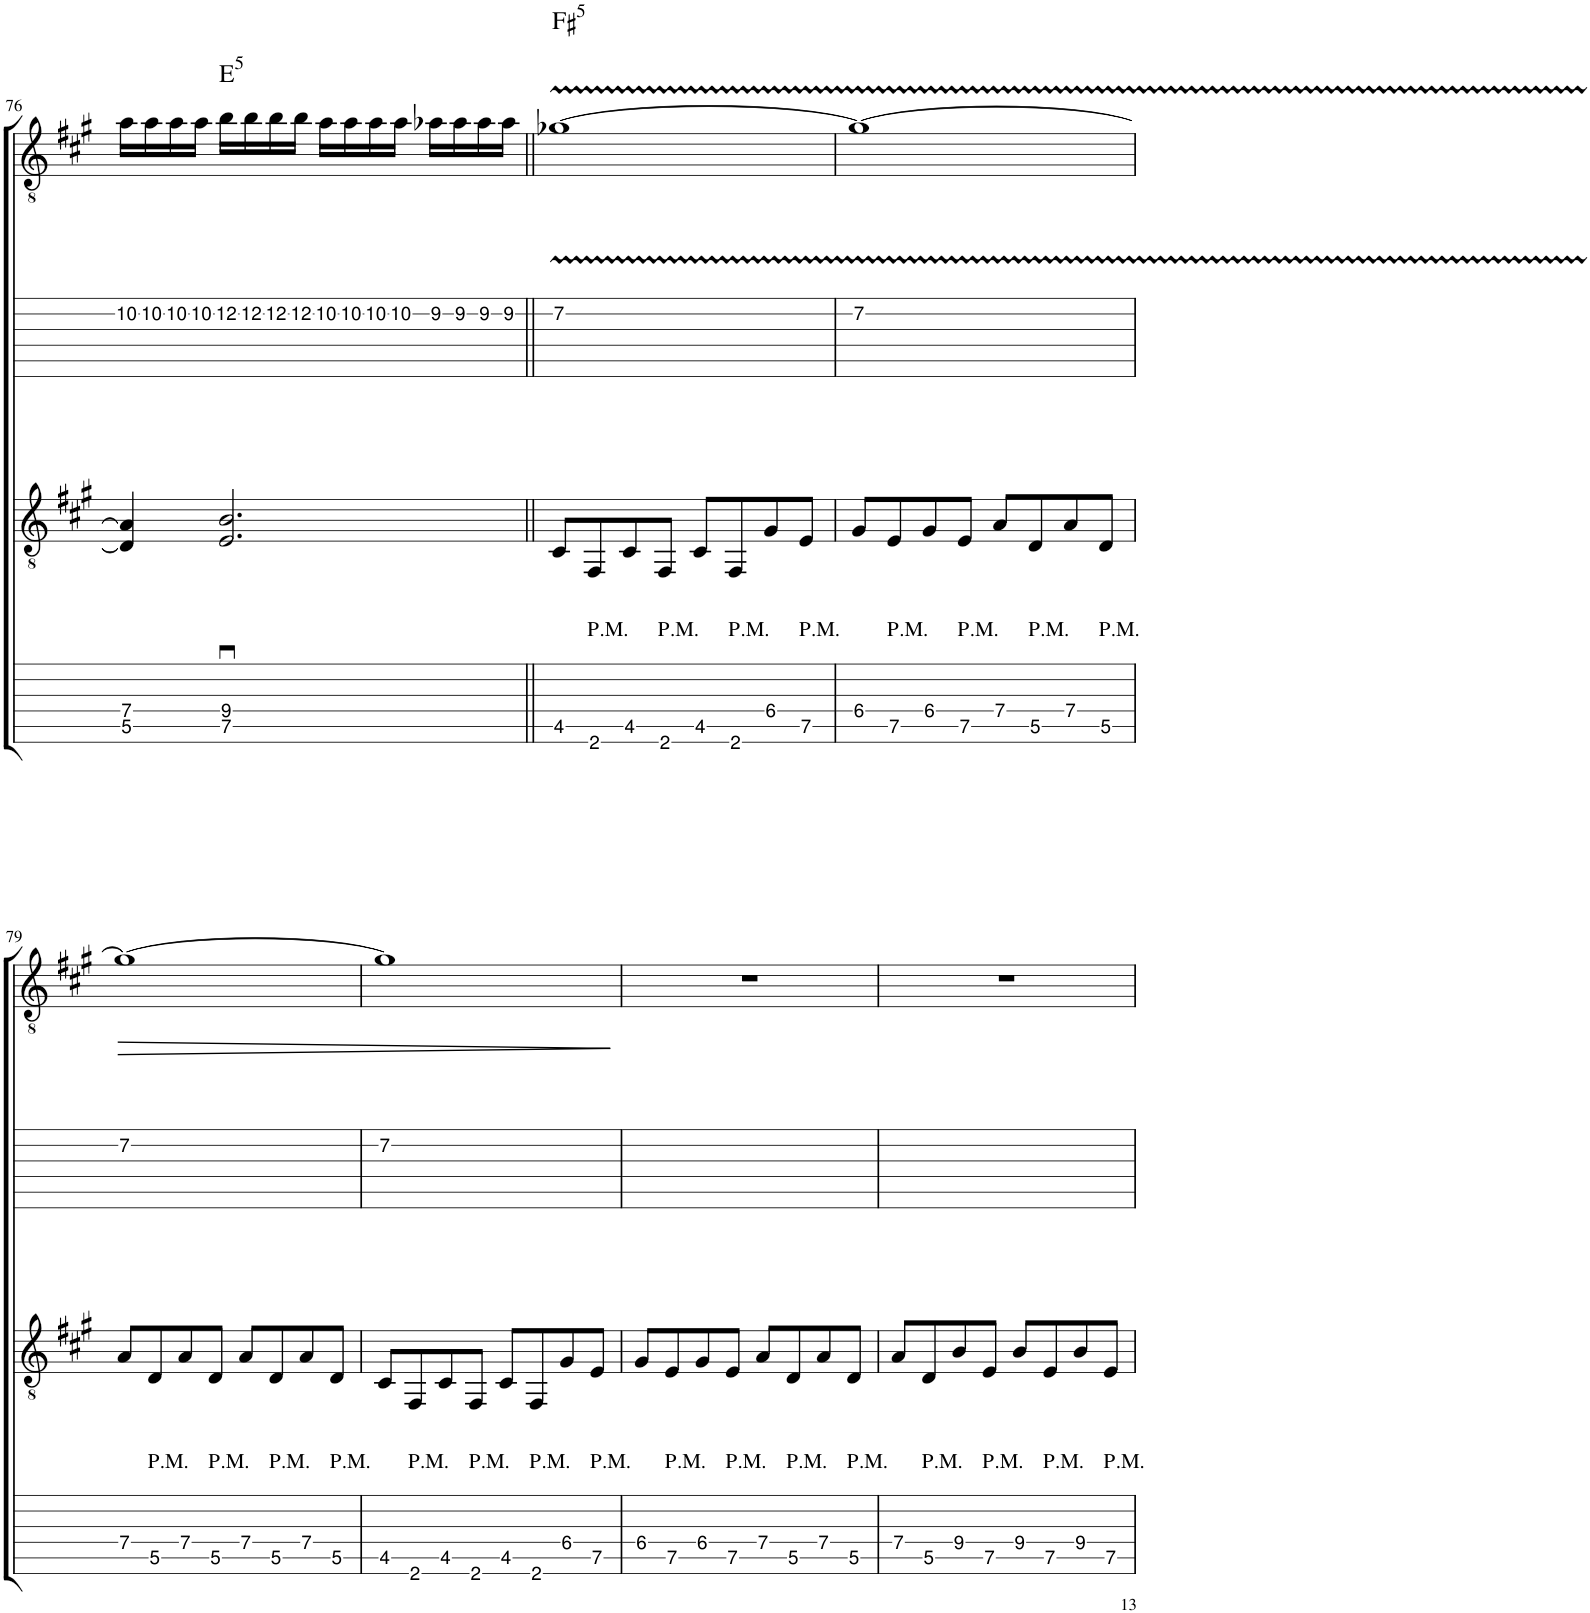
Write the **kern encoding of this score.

**kern	**kern	**kern	**kern	**dynam
*part4	*part3	*part2	*part1	*part1
*staff4	*staff3	*staff2	*staff1	*staff1
*I"Электрогитара	*I"Электрогитара	*I"Электрогитара	*I"Электрогитара	*
!!LO:PB:g=z
*	*clefGv2	*	*clefGv2	*
*k[f#c#g#]	*k[f#c#g#]	*k[f#c#g#]	*k[f#c#g#]	*
*M4/4	*M4/4	*M4/4	*M4/4	*
=76	=76	=76	=76	=76
4D] 4A]	4D/] 4A/]	16aLL	16a\LL	.
.	.	16aJ	16a\	.
.	.	16aL	16a\	.
.	.	16aJJ	16a\JJ	.
!	!	!	!LO:TX:a:t=E	!
!	!	!	!LO:TX:a:t=5	!
2.Eu 2.Bu	2.E/ 2.B/	16bLL	16b\LL	.
.	.	16bJ	16b\	.
.	.	16bL	16b\	.
.	.	16bJJ	16b\JJ	.
.	.	16aLL	16a\LL	.
.	.	16aJ	16a\	.
.	.	16aL	16a\	.
.	.	16aJJ	16a\JJ	.
.	.	16a-XLL	16a-X\LL	.
.	.	16a-J	16a-\	.
.	.	16a-L	16a-\	.
.	.	16a-JJ	16a-\JJ	.
=77||	=77||	=77||	=77||	=77||
!	!	!	!LO:TX:a:t=F♯	!
!	!	!	!LO:TX:a:t=5	!
8C#L	8C#/L	[1g-X	[1g-X	.
!LO:TX:a:t=P.M.	!	!	!	!
8FF#J	8FF#/	.	.	.
8C#L	8C#/	.	.	.
!LO:TX:a:t=P.M.	!	!	!	!
8FF#J	8FF#/J	.	.	.
8C#L	8C#/L	.	.	.
!LO:TX:a:t=P.M.	!	!	!	!
8FF#J	8FF#/	.	.	.
8G#L	8G#/	.	.	.
!LO:TX:a:t=P.M.	!	!	!	!
8EJ	8E/J	.	.	.
=78	=78	=78	=78	=78
8G#L	8G#/L	1g-_	1g-_	.
!LO:TX:a:t=P.M.	!	!	!	!
8EJ	8E/	.	.	.
8G#L	8G#/	.	.	.
!LO:TX:a:t=P.M.	!	!	!	!
8EJ	8E/J	.	.	.
8AL	8A/L	.	.	.
!LO:TX:a:t=P.M.	!	!	!	!
8DJ	8D/	.	.	.
8AL	8A/	.	.	.
!LO:TX:a:t=P.M.	!	!	!	!
8DJ	8D/J	.	.	.
!!LO:LB:g=z
=79	=79	=79	=79	=79
!	!	!	!	!LO:HP:b
8AL	8A/L	1g-_	1g-_	>
!LO:TX:a:t=P.M.	!	!	!	!
8DJ	8D/	.	.	.
8AL	8A/	.	.	.
!LO:TX:a:t=P.M.	!	!	!	!
8DJ	8D/J	.	.	.
8AL	8A/L	.	.	.
!LO:TX:a:t=P.M.	!	!	!	!
8DJ	8D/	.	.	.
8AL	8A/	.	.	.
!LO:TX:a:t=P.M.	!	!	!	!
8DJ	8D/J	.	.	.
=80	=80	=80	=80	=80
8C#L	8C#/L	1g-]	1g-]	.
!LO:TX:a:t=P.M.	!	!	!	!
8FF#J	8FF#/	.	.	.
8C#L	8C#/	.	.	.
!LO:TX:a:t=P.M.	!	!	!	!
8FF#J	8FF#/J	.	.	.
8C#L	8C#/L	.	.	.
!LO:TX:a:t=P.M.	!	!	!	!
8FF#J	8FF#/	.	.	.
8G#L	8G#/	.	.	.
!LO:TX:a:t=P.M.	!	!	!	!
8EJ	8E/J	.	.	.
.	.	.	.	]
=81	=81	=81	=81	=81
8G#L	8G#/L	1r	1r	.
!LO:TX:a:t=P.M.	!	!	!	!
8EJ	8E/	.	.	.
8G#L	8G#/	.	.	.
!LO:TX:a:t=P.M.	!	!	!	!
8EJ	8E/J	.	.	.
8AL	8A/L	.	.	.
!LO:TX:a:t=P.M.	!	!	!	!
8DJ	8D/	.	.	.
8AL	8A/	.	.	.
!LO:TX:a:t=P.M.	!	!	!	!
8DJ	8D/J	.	.	.
=82	=82	=82	=82	=82
8AL	8A/L	1r	1r	.
!LO:TX:a:t=P.M.	!	!	!	!
8DJ	8D/	.	.	.
8BL	8B/	.	.	.
!LO:TX:a:t=P.M.	!	!	!	!
8EJ	8E/J	.	.	.
8BL	8B/L	.	.	.
!LO:TX:a:t=P.M.	!	!	!	!
8EJ	8E/	.	.	.
8BL	8B/	.	.	.
!LO:TX:a:t=P.M.	!	!	!	!
8EJ	8E/J	.	.	.
=	=	=	=	=
*-	*-	*-	*-	*-
